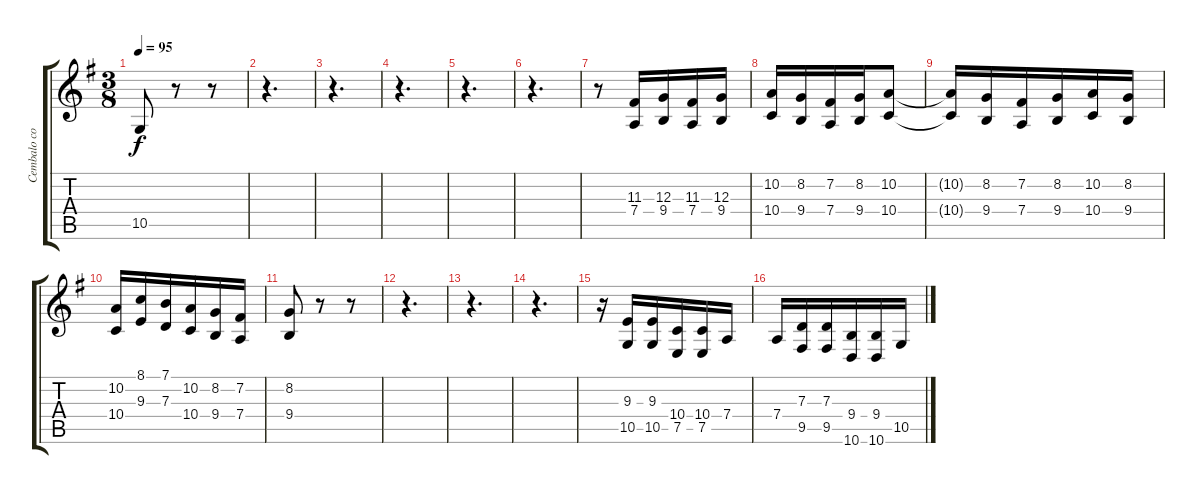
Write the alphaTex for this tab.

\track ("Cembalo concertato." "Cembalo co") {instrument harpsichord}
\staff {score tabs}
\tuning (E4 B3 G3 D3 A2 E2) {hide}
\ts (3 8)
\tempo 95
\clef g2
\ks g
10.5.8{dy f} r.8 r.8 |
r.4{d} |
r.4{d} |
r.4{d} |
r.4{d} |
r.4{d} |
r.8 (11.3 7.4).16 (12.3 9.4).16{beam merge} (11.3 7.4).16 (12.3 9.4).16 |
(10.2 10.4).16 (8.2 9.4).16{beam merge} (7.2 7.4).16 (8.2 9.4).16{beam merge} (10.2 10.4).8 |
(10.2{t} 10.4{t}).16 (8.2 9.4).16{beam merge} (7.2 7.4).16 (8.2 9.4).16{beam merge} (10.2 10.4).16 (8.2 9.4).16 |
(10.2 10.4).16 (8.1 9.3).16{beam merge} (7.1 7.3).16 (10.2 10.4).16{beam merge} (8.2 9.4).16 (7.2 7.4).16 |
(8.2 9.4).8 r.8 r.8 |
r.4{d} |
r.4{d} |
r.4{d} |
r.16 (9.3 10.5).16{beam Up beam merge} (9.3 10.5).16{beam Up} (10.4 7.5).16{beam Up beam merge} (10.4 7.5).16{beam Up} 7.4.16{beam Up} |
7.4.16 (7.3 9.5).16{beam merge} (7.3 9.5).16 (9.4 10.6).16{beam merge} (9.4 10.6).16 10.5.16
